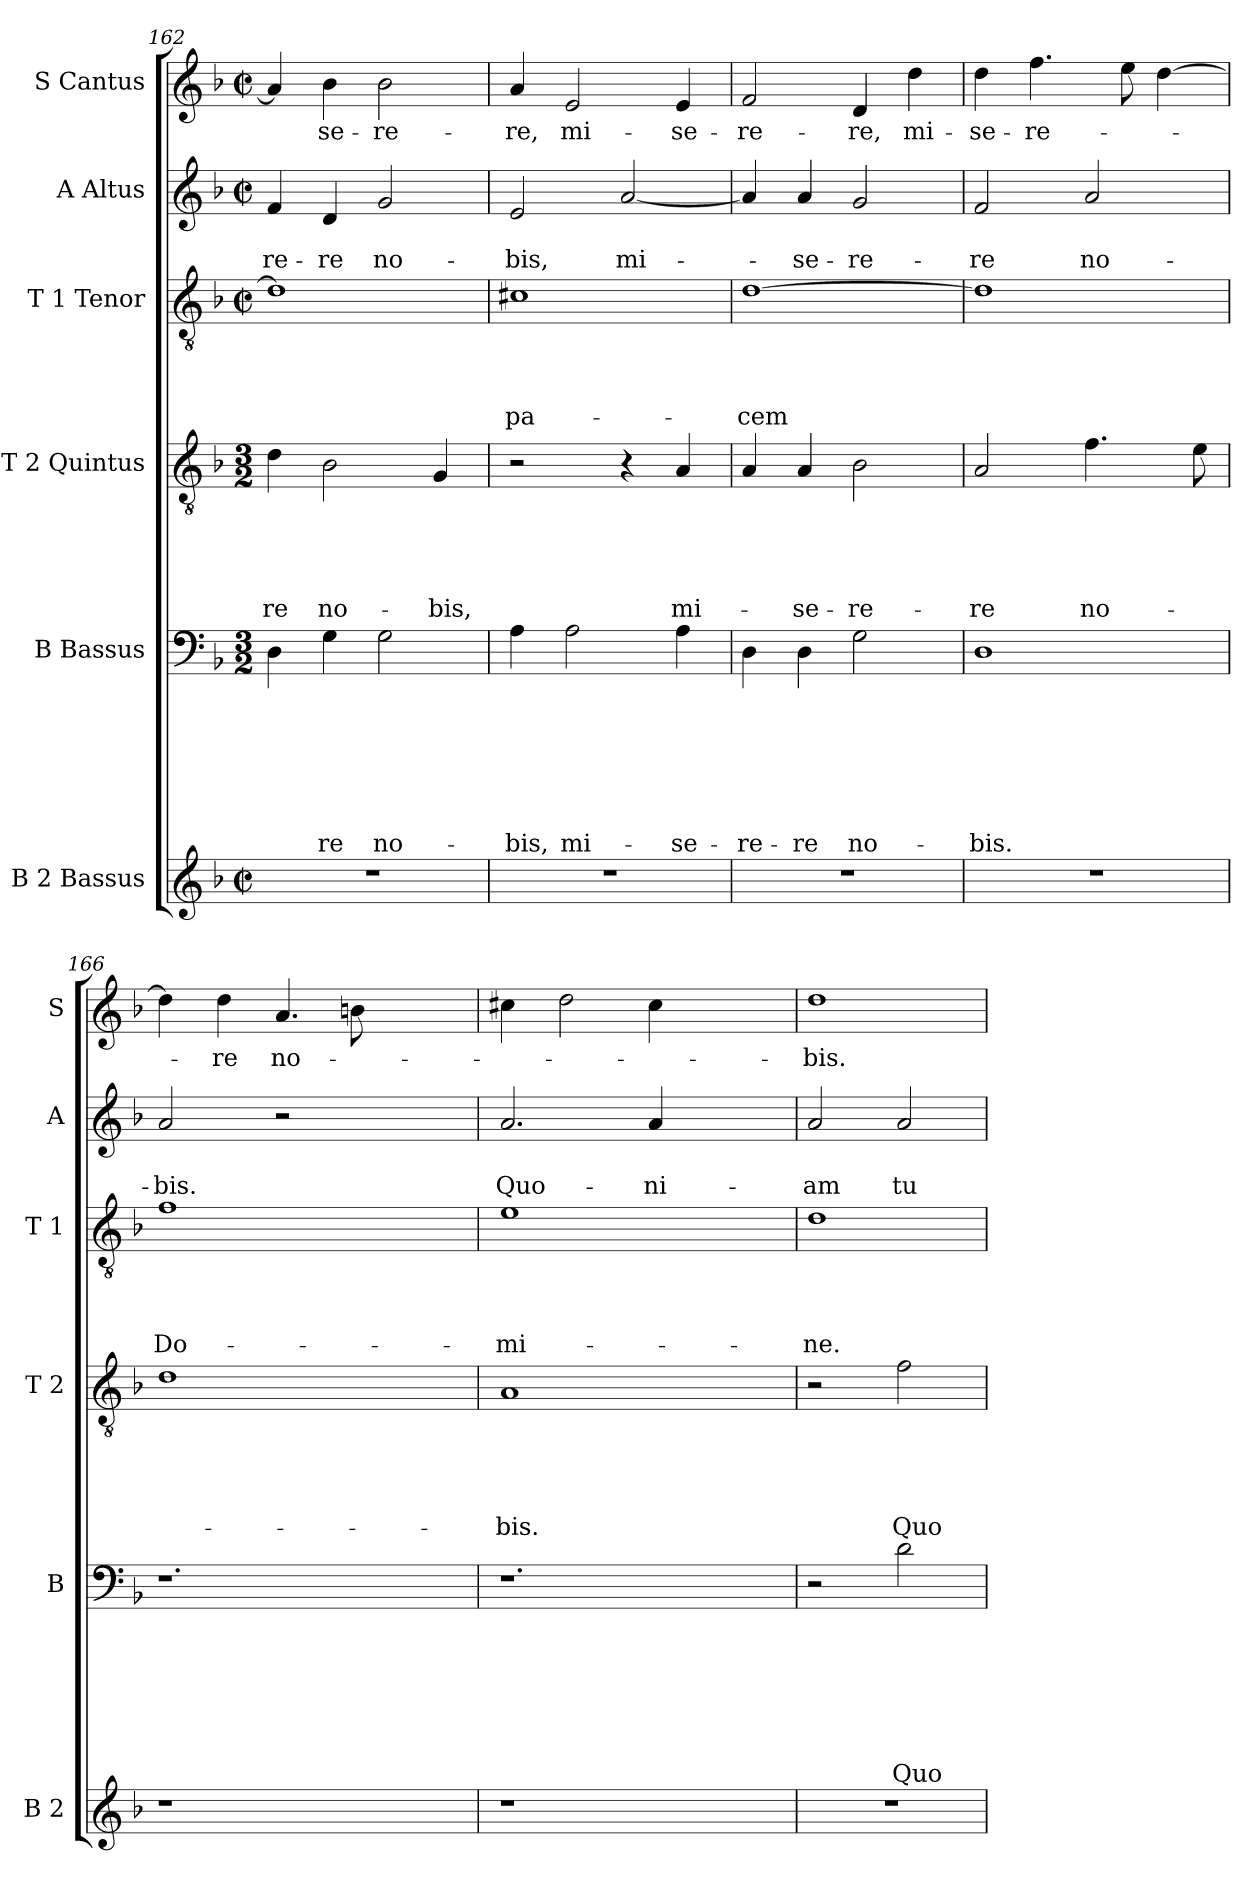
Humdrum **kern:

**kern	**kern	**text	**text	**text	**text	**text	**text	**text	**kern	**text	**text	**text	**text	**text	**kern	**text	**text	**text	**text	**kern	**text	**text	**kern	**text
*part6	*part5	*part5	*part5	*part5	*part5	*part5	*part5	*part5	*part4	*part4	*part4	*part4	*part4	*part4	*part3	*part3	*part3	*part3	*part3	*part2	*part2	*part2	*part1	*part1
*staff6	*staff5	*staff5	*staff5	*staff5	*staff5	*staff5	*staff5	*staff5	*staff4	*staff4	*staff4	*staff4	*staff4	*staff4	*staff3	*staff3	*staff3	*staff3	*staff3	*staff2	*staff2	*staff2	*staff1	*staff1
*I"B 2 Bassus	*I"B Bassus	*	*	*	*	*	*	*	*I"T 2 Quintus	*	*	*	*	*	*I"T 1 Tenor	*	*	*	*	*I"A Altus	*	*	*I"S Cantus	*
*I'B 2	*I'B	*	*	*	*	*	*	*	*I'T 2	*	*	*	*	*	*I'T 1	*	*	*	*	*I'A	*	*	*I'S	*
*clefG2	*clefF4	*	*	*	*	*	*	*	*clefGv2	*	*	*	*	*	*clefGv2	*	*	*	*	*clefG2	*	*	*clefG2	*
*k[b-]	*k[b-]	*	*	*	*	*	*	*	*k[b-]	*	*	*	*	*	*k[b-]	*	*	*	*	*k[b-]	*	*	*k[b-]	*
*F:	*F:	*	*	*	*	*	*	*	*F:	*	*	*	*	*	*F:	*	*	*	*	*F:	*	*	*F:	*
*M2/2	*M3/2	*	*	*	*	*	*	*	*M3/2	*	*	*	*	*	*M2/2	*	*	*	*	*M2/2	*	*	*M2/2	*
*met(c|)	*	*	*	*	*	*	*	*	*	*	*	*	*	*	*met(c|)	*	*	*	*	*met(c|)	*	*	*met(c|)	*
=162	=162	=162	=162	=162	=162	=162	=162	=162	=162	=162	=162	=162	=162	=162	=162	=162	=162	=162	=162	=162	=162	=162	=162	=162
!	!	!	!	!	!	!	!	!	!	!	!	!	!	!LO:LY:b	!	!	!	!	!	!	!	!LO:LY:b	!	!
1r	4D\	.	.	.	.	.	.	.	4d\	.	.	.	.	-re	1d]	.	.	.	.	4f/	.	-re-	4a/]	.
!	!	!	!	!	!	!	!	!LO:LY:b	!	!	!	!	!	!LO:LY:b	!	!	!	!	!	!	!	!LO:LY:b	!	!LO:LY:b
.	4G\	.	.	.	.	.	.	-re	2B-\	.	.	.	.	no-	.	.	.	.	.	4d/	.	-re	4b-\	-se-
!	!	!	!	!	!	!	!	!LO:LY:b	!	!	!	!	!	!	!	!	!	!	!	!	!	!LO:LY:b	!	!LO:LY:b
.	2G\	.	.	.	.	.	.	no-	.	.	.	.	.	.	.	.	.	.	.	2g/	.	no-	2b-\	-re-
!	!	!	!	!	!	!	!	!	!	!	!	!	!	!LO:LY:b	!	!	!	!	!	!	!	!	!	!
.	.	.	.	.	.	.	.	.	4G/	.	.	.	.	-bis,	.	.	.	.	.	.	.	.	.	.
=163	=163	=163	=163	=163	=163	=163	=163	=163	=163	=163	=163	=163	=163	=163	=163	=163	=163	=163	=163	=163	=163	=163	=163	=163
!	!	!	!	!	!	!	!	!LO:LY:b	!	!	!	!	!	!	!	!	!	!	!LO:LY:b	!	!	!LO:LY:b	!	!LO:LY:b
1r	4A\	.	.	.	.	.	.	-bis,	2r	.	.	.	.	.	1c#X	.	.	.	pa-	2e/	.	-bis,	4a/	-re,
!	!	!	!	!	!	!	!	!LO:LY:b	!	!	!	!	!	!	!	!	!	!	!	!	!	!	!	!LO:LY:b
.	2A\	.	.	.	.	.	.	mi-	.	.	.	.	.	.	.	.	.	.	.	.	.	.	2e/	mi-
!	!	!	!	!	!	!	!	!	!	!	!	!	!	!	!	!	!	!	!	!	!	!LO:LY:b	!	!
.	.	.	.	.	.	.	.	.	4r	.	.	.	.	.	.	.	.	.	.	[<2a/	.	mi-	.	.
!	!	!	!	!	!	!	!	!LO:LY:b	!	!	!	!	!	!LO:LY:b	!	!	!	!	!	!	!	!	!	!LO:LY:b
.	4A\	.	.	.	.	.	.	-se-	4A/	.	.	.	.	mi-	.	.	.	.	.	.	.	.	4e/	-se-
=164	=164	=164	=164	=164	=164	=164	=164	=164	=164	=164	=164	=164	=164	=164	=164	=164	=164	=164	=164	=164	=164	=164	=164	=164
!	!	!	!	!	!	!	!	!LO:LY:b	!	!	!	!	!	!	!	!	!	!	!LO:LY:b	!	!	!	!	!LO:LY:b
1r	4D\	.	.	.	.	.	.	-re-	4A/	.	.	.	.	.	[<1d	.	.	.	-cem	4a/]	.	.	2f/	-re-
!	!	!	!	!	!	!	!	!LO:LY:b	!	!	!	!	!	!LO:LY:b	!	!	!	!	!	!	!	!LO:LY:b	!	!
.	4D\	.	.	.	.	.	.	-re	4A/	.	.	.	.	-se-	.	.	.	.	.	4a/	.	-se-	.	.
!	!	!	!	!	!	!	!	!LO:LY:b	!	!	!	!	!	!LO:LY:b	!	!	!	!	!	!	!	!LO:LY:b	!	!LO:LY:b
.	2G\	.	.	.	.	.	.	no-	2B-\	.	.	.	.	-re-	.	.	.	.	.	2g/	.	-re-	4d/	-re,
!	!	!	!	!	!	!	!	!	!	!	!	!	!	!	!	!	!	!	!	!	!	!	!	!LO:LY:b
.	.	.	.	.	.	.	.	.	.	.	.	.	.	.	.	.	.	.	.	.	.	.	4dd\	mi-
!!LO:LB:g=z
=165	=165	=165	=165	=165	=165	=165	=165	=165	=165	=165	=165	=165	=165	=165	=165	=165	=165	=165	=165	=165	=165	=165	=165	=165
!	!	!	!	!	!	!	!	!LO:LY:b	!	!	!	!	!	!LO:LY:b	!	!	!	!	!	!	!	!LO:LY:b	!	!LO:LY:b
1r	1D	.	.	.	.	.	.	-bis.	2A/	.	.	.	.	-re	1d]	.	.	.	.	2f/	.	-re	4dd\	-se-
!	!	!	!	!	!	!	!	!	!	!	!	!	!	!	!	!	!	!	!	!	!	!	!	!LO:LY:b
.	.	.	.	.	.	.	.	.	.	.	.	.	.	.	.	.	.	.	.	.	.	.	4.ff\	-re-
!	!	!	!	!	!	!	!	!	!	!	!	!	!	!LO:LY:b	!	!	!	!	!	!	!	!LO:LY:b	!	!
.	.	.	.	.	.	.	.	.	4.f\	.	.	.	.	no-	.	.	.	.	.	2a/	.	no-	.	.
.	.	.	.	.	.	.	.	.	.	.	.	.	.	.	.	.	.	.	.	.	.	.	8ee\	.
.	.	.	.	.	.	.	.	.	.	.	.	.	.	.	.	.	.	.	.	.	.	.	[>4dd\	.
.	.	.	.	.	.	.	.	.	8e\	.	.	.	.	.	.	.	.	.	.	.	.	.	.	.
=166	=166	=166	=166	=166	=166	=166	=166	=166	=166	=166	=166	=166	=166	=166	=166	=166	=166	=166	=166	=166	=166	=166	=166	=166
!	!	!	!	!	!	!	!	!	!	!	!	!	!	!	!	!	!	!	!LO:LY:b	!	!	!LO:LY:b	!	!
1r	1.r	.	.	.	.	.	.	.	1d	.	.	.	.	.	1f	.	.	.	Do-	2a/	.	-bis.	4dd\]	.
!	!	!	!	!	!	!	!	!	!	!	!	!	!	!	!	!	!	!	!	!	!	!	!	!LO:LY:b
.	.	.	.	.	.	.	.	.	.	.	.	.	.	.	.	.	.	.	.	.	.	.	4dd\	-re
!	!	!	!	!	!	!	!	!	!	!	!	!	!	!	!	!	!	!	!	!	!	!	!	!LO:LY:b
.	.	.	.	.	.	.	.	.	.	.	.	.	.	.	.	.	.	.	.	2r	.	.	4.a/	no-
.	.	.	.	.	.	.	.	.	.	.	.	.	.	.	.	.	.	.	.	.	.	.	8bn\	.
2ryy	.	.	.	.	.	.	.	.	2ryy	.	.	.	.	.	2ryy	.	.	.	.	2ryy	.	.	2ryy	.
=167	=167	=167	=167	=167	=167	=167	=167	=167	=167	=167	=167	=167	=167	=167	=167	=167	=167	=167	=167	=167	=167	=167	=167	=167
!	!	!	!	!	!	!	!	!	!	!	!	!	!	!LO:LY:b	!	!	!	!	!LO:LY:b	!	!	!LO:LY:b	!	!
1r	1.r	.	.	.	.	.	.	.	1A	.	.	.	.	-bis.	1e	.	.	.	-mi-	2.a/	.	Quo-	4cc#X\	.
.	.	.	.	.	.	.	.	.	.	.	.	.	.	.	.	.	.	.	.	.	.	.	2dd\	.
!	!	!	!	!	!	!	!	!	!	!	!	!	!	!	!	!	!	!	!	!	!	!LO:LY:b	!	!
.	.	.	.	.	.	.	.	.	.	.	.	.	.	.	.	.	.	.	.	4a/	.	-ni-	4cc#\	.
2ryy	.	.	.	.	.	.	.	.	2ryy	.	.	.	.	.	2ryy	.	.	.	.	2ryy	.	.	2ryy	.
=168	=168	=168	=168	=168	=168	=168	=168	=168	=168	=168	=168	=168	=168	=168	=168	=168	=168	=168	=168	=168	=168	=168	=168	=168
!	!	!	!	!	!	!	!	!	!	!	!	!	!	!	!	!	!	!	!LO:LY:b	!	!	!LO:LY:b	!	!LO:LY:b
1r	2r	.	.	.	.	.	.	.	2r	.	.	.	.	.	1d	.	.	.	-ne.	2a/	.	-am	1dd	-bis.
!	!	!	!	!	!	!	!	!LO:LY:b	!	!	!	!	!	!LO:LY:b	!	!	!	!	!	!	!	!LO:LY:b	!	!
.	2d\	.	.	.	.	.	.	Quo-	2f\	.	.	.	.	Quo-	.	.	.	.	.	2a/	.	tu	.	.
=	=	=	=	=	=	=	=	=	=	=	=	=	=	=	=	=	=	=	=	=	=	=	=	=
*-	*-	*-	*-	*-	*-	*-	*-	*-	*-	*-	*-	*-	*-	*-	*-	*-	*-	*-	*-	*-	*-	*-	*-	*-
